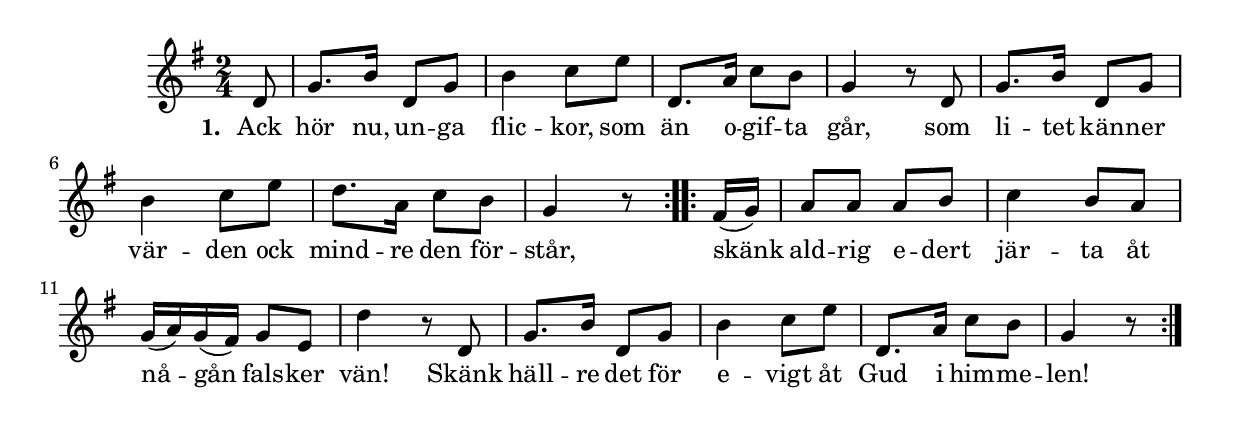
{
\time 2/4
\key g \major

\repeat volta 2 { 
 \partial 8
 d'8  | 
 g'8. b'16 d'8 g'  | 
 b'4 c''8 e''  | 
 d'8. a'16 c''8 b'  | 
 g'4 r8 d'  | 
 g'8. b'16 d'8 g'  | 
 b'4 c''8 e''  | 
 d''8. a'16 c''8 b'  | 
 g'4 r8
 } %( endrepeat )% 
\repeat volta 2 { 
 fis'16-( g'-)  | 
 a'8 a' a' b'  | 
 c''4 b'8 a'  | 
 g'16-( a'-) g'-( fis'-) g'8 e'  | 
 d''4 r8 d'  | 
 g'8. b'16 d'8 g'  | 
 b'4 c''8 e''  | 
 d'8. a'16 c''8 b'  | 
 g'4 r8
 } %( endrepeat )% 
 }
 \addlyrics {
     \set stanza = #"1. "
     Ack hör nu, un -- ga flic -- kor, som än o -- gif -- ta
     går, som li -- tet kän -- ner vär -- den ock mind -- re den för -- 
     står, skänk ald -- rig e -- dert jär -- ta åt nå --  -- gån fals -- ker
     vän! Skänk häll -- re det för e -- vigt åt Gud i him -- me -- len!
}
